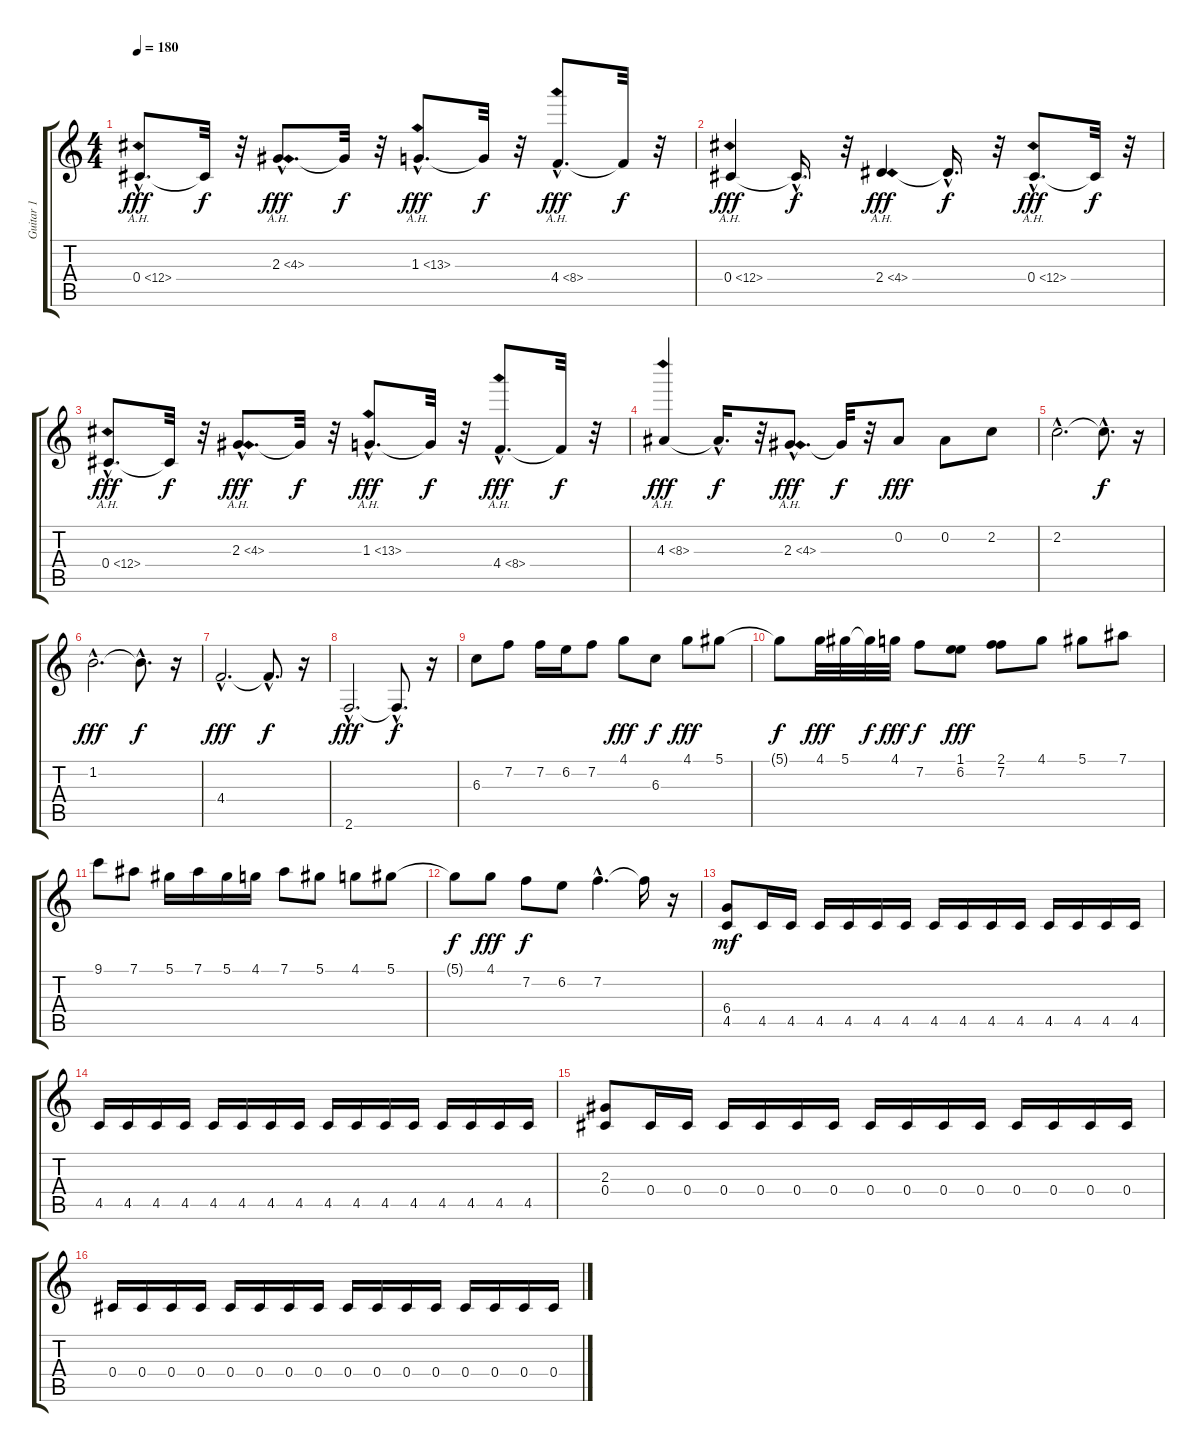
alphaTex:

\track ("Guitar 1" "Guitar 1") {instrument distortionguitar}
\staff {score tabs}
\tuning (Eb4 Bb3 Gb3 Db3 Ab2 Eb2) {hide}
\ts (4 4)
\tempo 180
\clef g2
\ks c
0.4{ah 12 hac}.8{d dy fff} 0.4{t}.32{dy f} r.32 2.3{ah 2 hac}.8{d dy fff} 2.3{t}.32{dy f} r.32 1.3{ah 12 hac}.8{d dy fff} 1.3{t}.32{dy f} r.32 4.4{ah 4 hac}.8{d dy fff} 4.4{t}.32{dy f} r.32 |
0.4{ah 12}.4{dy fff} 0.4{hac t}.16{d dy f} r.32 2.4{ah 2}.4{dy fff} 2.4{hac t}.16{d dy f} r.32 0.4{ah 12 hac}.8{d dy fff} 0.4{t}.32{dy f} r.32 |
0.4{ah 12 hac}.8{d dy fff} 0.4{t}.32{dy f} r.32 2.3{ah 2 hac}.8{d dy fff} 2.3{t}.32{dy f} r.32 1.3{ah 12 hac}.8{d dy fff} 1.3{t}.32{dy f} r.32 4.4{ah 4 hac}.8{d dy fff} 4.4{t}.32{dy f} r.32 |
4.3{ah 4}.4{dy fff} 4.3{hac t}.16{d dy f} r.32 2.3{ah 2 hac}.8{d dy fff} 2.3{t}.32{dy f} r.32 0.2.8{dy fff} 0.2.8 2.2.8 |
2.2{hac}.2{d} 2.2{hac t}.8{d dy f} r.16 |
1.2{hac}.2{d dy fff} 1.2{hac t}.8{d dy f} r.16 |
4.4{hac}.2{d dy fff} 4.4{hac t}.8{d dy f} r.16 |
2.6{hac}.2{d dy fff} 2.6{hac t}.8{d dy f} r.16 |
6.3.8 7.2.8 7.2.16 6.2.16 7.2.8 4.1.8{dy fff} 6.3.8{dy f} 4.1.8{dy fff} 5.1.8 |
5.1{t}.8{dy f} 4.1.32{dy fff} 5.1.32 5.1{t}.32{dy f} 4.1.32{dy fff} 7.2.8{dy f} (1.1 6.2).8{dy fff} (2.1 7.2).8 4.1.8 5.1.8 7.1.8 |
9.1.8 7.1.8 5.1.16 7.1.16 5.1.16 4.1.16 7.1.8 5.1.8 4.1.8 5.1.8 |
5.1{t}.8{dy f} 4.1.8{dy fff} 7.2.8{dy f} 6.2.8 7.2{hac}.4{d} 7.2{t}.16 r.16 |
(6.4 4.5).8{dy mf} 4.5.16 4.5.16 4.5.16 4.5.16 4.5.16 4.5.16 4.5.16 4.5.16 4.5.16 4.5.16 4.5.16 4.5.16 4.5.16 4.5.16 |
4.5.16 4.5.16 4.5.16 4.5.16 4.5.16 4.5.16 4.5.16 4.5.16 4.5.16 4.5.16 4.5.16 4.5.16 4.5.16 4.5.16 4.5.16 4.5.16 |
(2.3 0.4).8 0.4.16 0.4.16 0.4.16 0.4.16 0.4.16 0.4.16 0.4.16 0.4.16 0.4.16 0.4.16 0.4.16 0.4.16 0.4.16 0.4.16 |
0.4.16 0.4.16 0.4.16 0.4.16 0.4.16 0.4.16 0.4.16 0.4.16 0.4.16 0.4.16 0.4.16 0.4.16 0.4.16 0.4.16 0.4.16 0.4.16
